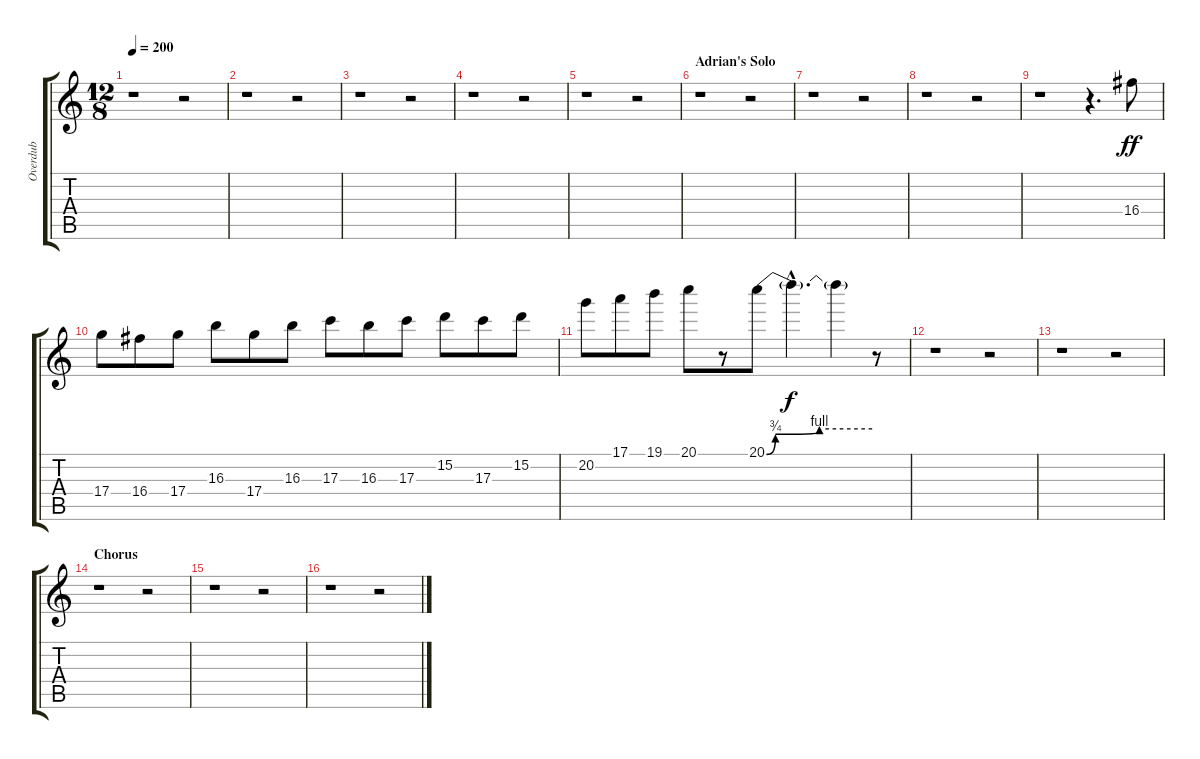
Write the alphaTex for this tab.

\track ("Overdub" "Overdub") {instrument distortionguitar}
\staff {score tabs}
\tuning (E4 B3 G3 D3 A2 E2) {hide}
\ts (12 8)
\tempo 200
\clef g2
\ks c
r.1{dy ff} r.2 |
r.1 r.2 |
r.1 r.2 |
r.1 r.2 |
r.1 r.2 |
\section ("" "Adrian's Solo")
r.1 r.2 |
r.1 r.2 |
r.1 r.2 |
r.1 r.4{d} 16.4.8 |
17.4.8 16.4.8 17.4.8 16.3.8 17.4.8 16.3.8 17.3.8 16.3.8 17.3.8 15.2.8 17.3.8 15.2.8 |
20.2.8 17.1.8 19.1.8 20.1.8 r.8 20.1{be (custom 0 0 5 3 30 4 60 4)}.8 20.1{hac t}.4{d dy f} 20.1{t}.4 r.8 |
r.1 r.2 |
r.1 r.2 |
\section ("" "Chorus")
r.1 r.2 |
r.1 r.2 |
r.1 r.2
